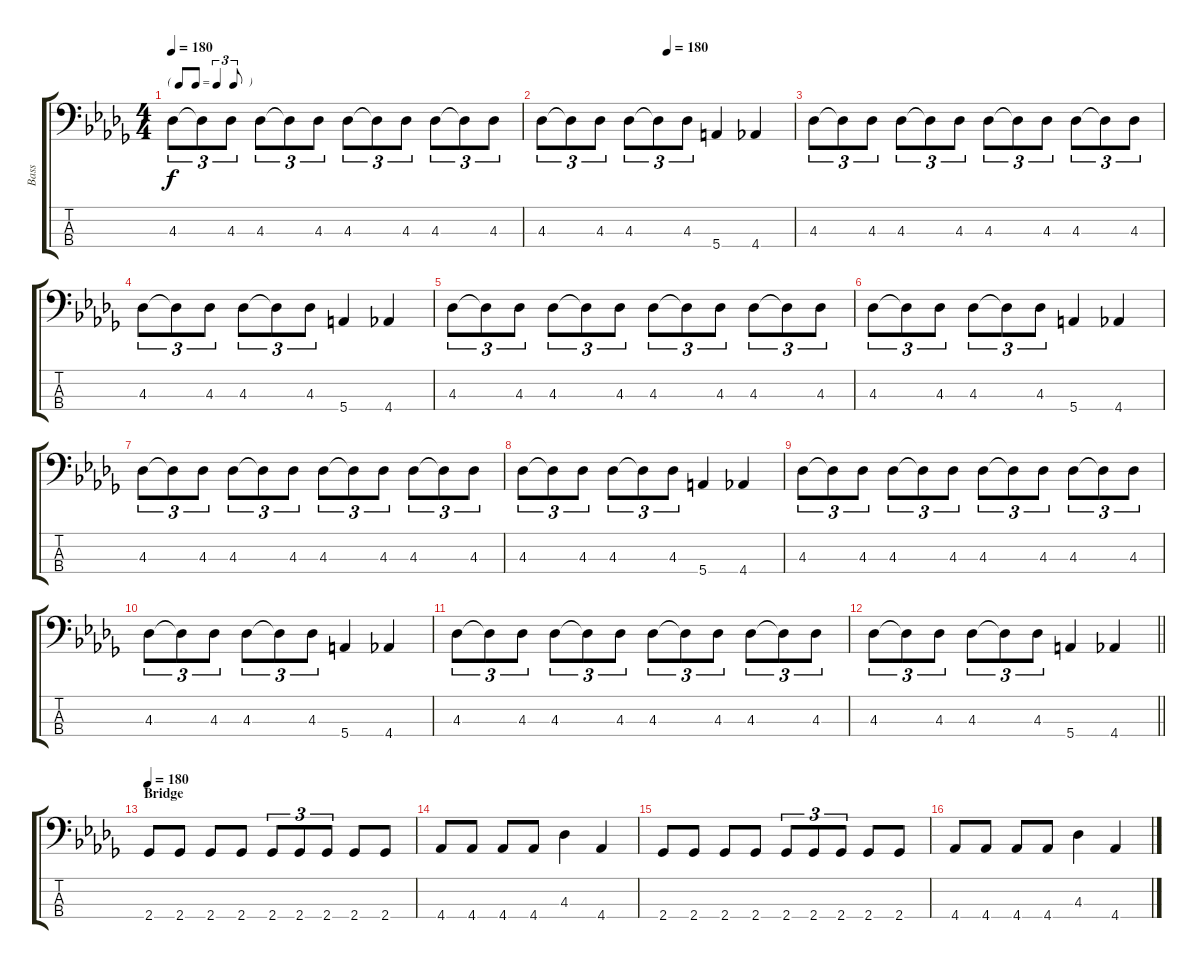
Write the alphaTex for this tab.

\track ("Bass" "Bass") {instrument electricbasspick}
\staff {score tabs}
\tuning (G2 D2 A1 E1) {hide}
\ts (4 4)
\tf triplet8th
\tempo 180
\clef f4
\ks db
4.3.8{tu (3 2) dy f} 4.3{t}.8{tu (3 2)} 4.3.8{tu (3 2)} 4.3.8{tu (3 2)} 4.3{t}.8{tu (3 2)} 4.3.8{tu (3 2)} 4.3.8{tu (3 2)} 4.3{t}.8{tu (3 2)} 4.3.8{tu (3 2)} 4.3.8{tu (3 2)} 4.3{t}.8{tu (3 2)} 4.3.8{tu (3 2)} |
\tempo (180 0.5)
4.3.8{tu (3 2)} 4.3{t}.8{tu (3 2)} 4.3.8{tu (3 2)} 4.3.8{tu (3 2)} 4.3{t}.8{tu (3 2)} 4.3.8{tu (3 2)} 5.4.4 4.4.4 |
4.3.8{tu (3 2)} 4.3{t}.8{tu (3 2)} 4.3.8{tu (3 2)} 4.3.8{tu (3 2)} 4.3{t}.8{tu (3 2)} 4.3.8{tu (3 2)} 4.3.8{tu (3 2)} 4.3{t}.8{tu (3 2)} 4.3.8{tu (3 2)} 4.3.8{tu (3 2)} 4.3{t}.8{tu (3 2)} 4.3.8{tu (3 2)} |
4.3.8{tu (3 2)} 4.3{t}.8{tu (3 2)} 4.3.8{tu (3 2)} 4.3.8{tu (3 2)} 4.3{t}.8{tu (3 2)} 4.3.8{tu (3 2)} 5.4.4 4.4.4 |
4.3.8{tu (3 2)} 4.3{t}.8{tu (3 2)} 4.3.8{tu (3 2)} 4.3.8{tu (3 2)} 4.3{t}.8{tu (3 2)} 4.3.8{tu (3 2)} 4.3.8{tu (3 2)} 4.3{t}.8{tu (3 2)} 4.3.8{tu (3 2)} 4.3.8{tu (3 2)} 4.3{t}.8{tu (3 2)} 4.3.8{tu (3 2)} |
4.3.8{tu (3 2)} 4.3{t}.8{tu (3 2)} 4.3.8{tu (3 2)} 4.3.8{tu (3 2)} 4.3{t}.8{tu (3 2)} 4.3.8{tu (3 2)} 5.4.4 4.4.4 |
4.3.8{tu (3 2)} 4.3{t}.8{tu (3 2)} 4.3.8{tu (3 2)} 4.3.8{tu (3 2)} 4.3{t}.8{tu (3 2)} 4.3.8{tu (3 2)} 4.3.8{tu (3 2)} 4.3{t}.8{tu (3 2)} 4.3.8{tu (3 2)} 4.3.8{tu (3 2)} 4.3{t}.8{tu (3 2)} 4.3.8{tu (3 2)} |
4.3.8{tu (3 2)} 4.3{t}.8{tu (3 2)} 4.3.8{tu (3 2)} 4.3.8{tu (3 2)} 4.3{t}.8{tu (3 2)} 4.3.8{tu (3 2)} 5.4.4 4.4.4 |
4.3.8{tu (3 2)} 4.3{t}.8{tu (3 2)} 4.3.8{tu (3 2)} 4.3.8{tu (3 2)} 4.3{t}.8{tu (3 2)} 4.3.8{tu (3 2)} 4.3.8{tu (3 2)} 4.3{t}.8{tu (3 2)} 4.3.8{tu (3 2)} 4.3.8{tu (3 2)} 4.3{t}.8{tu (3 2)} 4.3.8{tu (3 2)} |
4.3.8{tu (3 2)} 4.3{t}.8{tu (3 2)} 4.3.8{tu (3 2)} 4.3.8{tu (3 2)} 4.3{t}.8{tu (3 2)} 4.3.8{tu (3 2)} 5.4.4 4.4.4 |
4.3.8{tu (3 2)} 4.3{t}.8{tu (3 2)} 4.3.8{tu (3 2)} 4.3.8{tu (3 2)} 4.3{t}.8{tu (3 2)} 4.3.8{tu (3 2)} 4.3.8{tu (3 2)} 4.3{t}.8{tu (3 2)} 4.3.8{tu (3 2)} 4.3.8{tu (3 2)} 4.3{t}.8{tu (3 2)} 4.3.8{tu (3 2)} |
\barLineRight lightlight
4.3.8{tu (3 2)} 4.3{t}.8{tu (3 2)} 4.3.8{tu (3 2)} 4.3.8{tu (3 2)} 4.3{t}.8{tu (3 2)} 4.3.8{tu (3 2)} 5.4.4 4.4.4 |
\section ("" "Bridge")
\tempo 180
2.4.8 2.4.8 2.4.8 2.4.8 2.4.8{tu (3 2)} 2.4.8{tu (3 2)} 2.4.8{tu (3 2)} 2.4.8 2.4.8 |
4.4.8 4.4.8 4.4.8 4.4.8 4.3.4 4.4.4 |
2.4.8 2.4.8 2.4.8 2.4.8 2.4.8{tu (3 2)} 2.4.8{tu (3 2)} 2.4.8{tu (3 2)} 2.4.8 2.4.8 |
4.4.8 4.4.8 4.4.8 4.4.8 4.3.4 4.4.4
